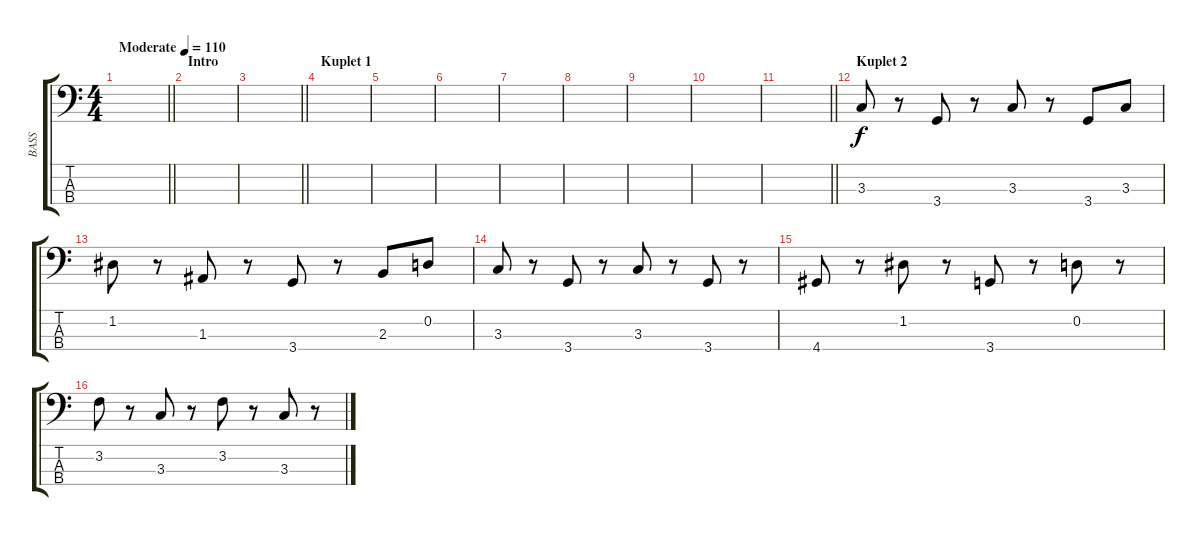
\track ("BASS" "BASS") {instrument electricbasspick}
\staff {score tabs}
\tuning (G2 D2 A1 E1) {hide}
\ts (4 4)
\tempo (110 "Moderate")
\clef f4
\barLineRight lightlight
\ks c
|
\section ("" "Intro")
|
\barLineRight lightlight
|
\section ("" "Kuplet 1")
|
|
|
|
|
|
|
\barLineRight lightlight
|
\section ("" "Kuplet 2")
3.3.8 r.8 3.4.8 r.8 3.3.8 r.8 3.4.8 3.3.8 |
1.2.8 r.8 1.3.8 r.8 3.4.8 r.8 2.3.8 0.2.8 |
3.3.8 r.8 3.4.8 r.8 3.3.8 r.8 3.4.8 r.8 |
4.4.8 r.8 1.2.8 r.8 3.4.8 r.8 0.2.8 r.8 |
3.2.8 r.8 3.3.8 r.8 3.2.8 r.8 3.3.8 r.8
